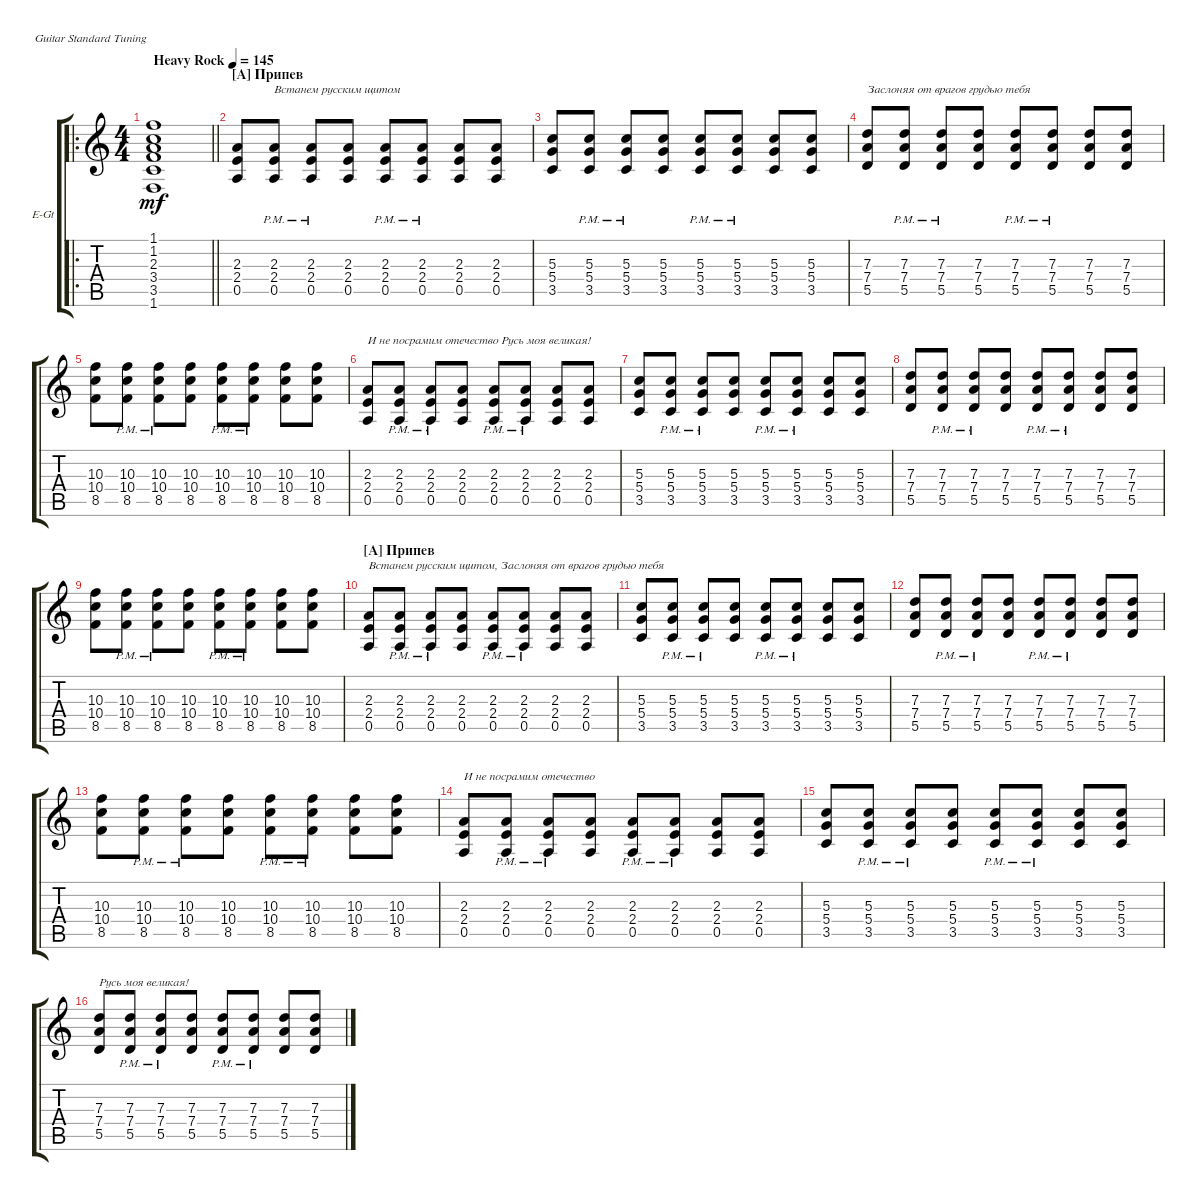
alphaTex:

\defaultSystemsLayout 4
\bracketExtendMode groupsimilarinstruments
\firstSystemTrackNameOrientation horizontal
\otherSystemsTrackNameOrientation horizontal
\track ("Electric Guitar (Drive)" "E-Gt") {instrument overdrivenguitar}
\staff {score tabs}
\tuning (E4 B3 G3 D3 A2 E2)
\ro
\ts (4 4)
\tempo (145 "Heavy Rock")
\clef g2
\barLineRight lightlight
\ks c
(1.6 3.5 3.4 2.3 1.2 1.1).1{dy mf} |
\section ("A" "Припев")
(0.5 2.4 2.3).8 (0.5{pm} 2.4{pm} 2.3{pm}).8{txt "Встанем русским щитом"} (0.5{pm} 2.4{pm} 2.3{pm}).8 (0.5 2.4 2.3).8 (0.5{pm} 2.4{pm} 2.3{pm}).8 (0.5{pm} 2.4{pm} 2.3{pm}).8 (0.5 2.4 2.3).8 (0.5 2.4 2.3).8 |
(3.5 5.4 5.3).8 (3.5{pm} 5.4{pm} 5.3{pm}).8 (3.5{pm} 5.4{pm} 5.3{pm}).8 (3.5 5.4 5.3).8 (3.5{pm} 5.4{pm} 5.3{pm}).8 (3.5{pm} 5.4{pm} 5.3{pm}).8 (3.5 5.4 5.3).8 (3.5 5.4 5.3).8 |
(5.5 7.4 7.3).8{txt "Заслоняя от врагов грудью тебя"} (5.5{pm} 7.4{pm} 7.3{pm}).8 (5.5{pm} 7.4{pm} 7.3{pm}).8 (5.5 7.4 7.3).8 (5.5{pm} 7.4{pm} 7.3{pm}).8 (5.5{pm} 7.4{pm} 7.3{pm}).8 (5.5 7.4 7.3).8 (5.5 7.4 7.3).8 |
(8.5 10.4 10.3).8 (8.5{pm} 10.4{pm} 10.3{pm}).8 (8.5{pm} 10.4{pm} 10.3{pm}).8 (8.5 10.4 10.3).8 (8.5{pm} 10.4{pm} 10.3{pm}).8 (8.5{pm} 10.4{pm} 10.3{pm}).8 (8.5 10.4 10.3).8 (8.5 10.4 10.3).8 |
(0.5 2.4 2.3).8{txt "И не посрамим отечество Русь моя великая! "} (0.5{pm} 2.4{pm} 2.3{pm}).8 (0.5{pm} 2.4{pm} 2.3{pm}).8 (0.5 2.4 2.3).8 (0.5{pm} 2.4{pm} 2.3{pm}).8 (0.5{pm} 2.4{pm} 2.3{pm}).8 (0.5 2.4 2.3).8 (0.5 2.4 2.3).8 |
(3.5 5.4 5.3).8 (3.5{pm} 5.4{pm} 5.3{pm}).8 (3.5{pm} 5.4{pm} 5.3{pm}).8 (3.5 5.4 5.3).8 (3.5{pm} 5.4{pm} 5.3{pm}).8 (3.5{pm} 5.4{pm} 5.3{pm}).8 (3.5 5.4 5.3).8 (3.5 5.4 5.3).8 |
(5.5 7.4 7.3).8 (5.5{pm} 7.4{pm} 7.3{pm}).8 (5.5{pm} 7.4{pm} 7.3{pm}).8 (5.5 7.4 7.3).8 (5.5{pm} 7.4{pm} 7.3{pm}).8 (5.5{pm} 7.4{pm} 7.3{pm}).8 (5.5 7.4 7.3).8 (5.5 7.4 7.3).8 |
(8.5 10.4 10.3).8 (8.5{pm} 10.4{pm} 10.3{pm}).8 (8.5{pm} 10.4{pm} 10.3{pm}).8 (8.5 10.4 10.3).8 (8.5{pm} 10.4{pm} 10.3{pm}).8 (8.5{pm} 10.4{pm} 10.3{pm}).8 (8.5 10.4 10.3).8 (8.5 10.4 10.3).8 |
\section ("A" "Припев")
(0.5 2.4 2.3).8{txt "Встанем русским щитом, Заслоняя от врагов грудью тебя"} (0.5{pm} 2.4{pm} 2.3{pm}).8 (0.5{pm} 2.4{pm} 2.3{pm}).8 (0.5 2.4 2.3).8 (0.5{pm} 2.4{pm} 2.3{pm}).8 (0.5{pm} 2.4{pm} 2.3{pm}).8 (0.5 2.4 2.3).8 (0.5 2.4 2.3).8 |
(3.5 5.4 5.3).8 (3.5{pm} 5.4{pm} 5.3{pm}).8 (3.5{pm} 5.4{pm} 5.3{pm}).8 (3.5 5.4 5.3).8 (3.5{pm} 5.4{pm} 5.3{pm}).8 (3.5{pm} 5.4{pm} 5.3{pm}).8 (3.5 5.4 5.3).8 (3.5 5.4 5.3).8 |
(5.5 7.4 7.3).8 (5.5{pm} 7.4{pm} 7.3{pm}).8 (5.5{pm} 7.4{pm} 7.3{pm}).8 (5.5 7.4 7.3).8 (5.5{pm} 7.4{pm} 7.3{pm}).8 (5.5{pm} 7.4{pm} 7.3{pm}).8 (5.5 7.4 7.3).8 (5.5 7.4 7.3).8 |
(8.5 10.4 10.3).8 (8.5{pm} 10.4{pm} 10.3{pm}).8 (8.5{pm} 10.4{pm} 10.3{pm}).8 (8.5 10.4 10.3).8 (8.5{pm} 10.4{pm} 10.3{pm}).8 (8.5{pm} 10.4{pm} 10.3{pm}).8 (8.5 10.4 10.3).8 (8.5 10.4 10.3).8 |
(0.5 2.4 2.3).8{txt "И не посрамим отечество "} (0.5{pm} 2.4{pm} 2.3{pm}).8 (0.5{pm} 2.4{pm} 2.3{pm}).8 (0.5 2.4 2.3).8 (0.5{pm} 2.4{pm} 2.3{pm}).8 (0.5{pm} 2.4{pm} 2.3{pm}).8 (0.5 2.4 2.3).8 (0.5 2.4 2.3).8 |
(3.5 5.4 5.3).8 (3.5{pm} 5.4{pm} 5.3{pm}).8 (3.5{pm} 5.4{pm} 5.3{pm}).8 (3.5 5.4 5.3).8 (3.5{pm} 5.4{pm} 5.3{pm}).8 (3.5{pm} 5.4{pm} 5.3{pm}).8 (3.5 5.4 5.3).8 (3.5 5.4 5.3).8 |
(5.5 7.4 7.3).8{txt "Русь моя великая!"} (5.5{pm} 7.4{pm} 7.3{pm}).8 (5.5{pm} 7.4{pm} 7.3{pm}).8 (5.5 7.4 7.3).8 (5.5{pm} 7.4{pm} 7.3{pm}).8 (5.5{pm} 7.4{pm} 7.3{pm}).8 (5.5 7.4 7.3).8 (5.5 7.4 7.3).8
